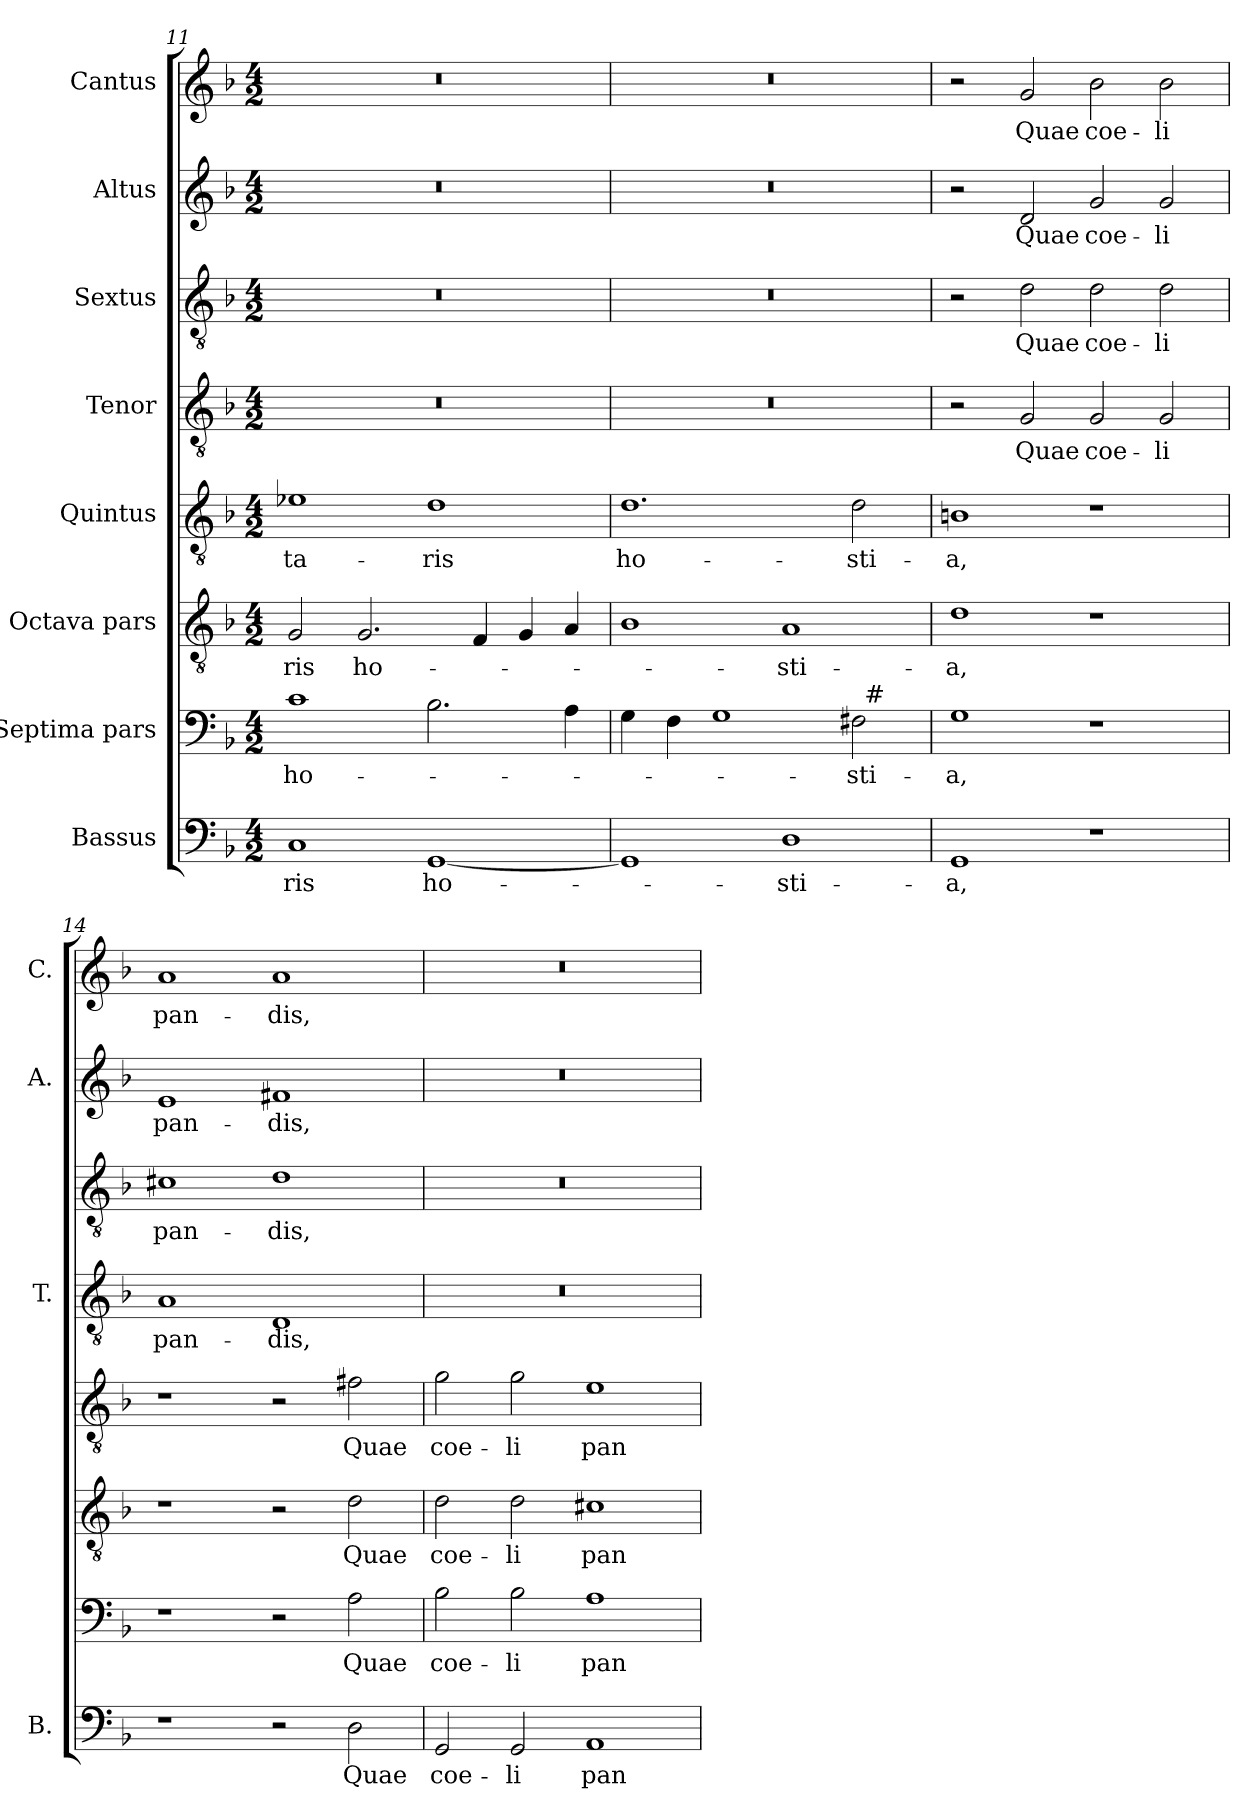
**kern	**text	**kern	**text	**kern	**text	**kern	**text	**kern	**text	**kern	**text	**kern	**text	**kern	**text
*part8	*part8	*part7	*part7	*part6	*part6	*part5	*part5	*part4	*part4	*part3	*part3	*part2	*part2	*part1	*part1
*staff8	*staff8	*staff7	*staff7	*staff6	*staff6	*staff5	*staff5	*staff4	*staff4	*staff3	*staff3	*staff2	*staff2	*staff1	*staff1
*I"Bassus	*	*I"Septima pars	*	*I"Octava pars	*	*I"Quintus	*	*I"Tenor	*	*I"Sextus	*	*I"Altus	*	*I"Cantus	*
*I'B.	*	*	*	*	*	*	*	*I'T.	*	*	*	*I'A.	*	*I'C.	*
*clefF4	*	*clefF4	*	*clefGv2	*	*clefGv2	*	*clefGv2	*	*clefGv2	*	*clefG2	*	*clefG2	*
*	*	*	*	*ITrd7c12	*	*ITrd7c12	*	*ITrd7c12	*	*ITrd7c12	*	*	*	*	*
*k[b-]	*	*k[b-]	*	*k[b-]	*	*k[b-]	*	*k[b-]	*	*k[b-]	*	*k[b-]	*	*k[b-]	*
*F:	*	*F:	*	*F:	*	*F:	*	*F:	*	*F:	*	*F:	*	*F:	*
*M4/2	*	*M4/2	*	*M4/2	*	*M4/2	*	*M4/2	*	*M4/2	*	*M4/2	*	*M4/2	*
=11	=11	=11	=11	=11	=11	=11	=11	=11	=11	=11	=11	=11	=11	=11	=11
!	!LO:LY:b	!	!LO:LY:b	!	!LO:LY:b	!	!LO:LY:b	!LO:N:vis=1	!	!LO:N:vis=1	!	!LO:N:vis=1	!	!LO:N:vis=1	!
1C	-ris	1c	ho-	2GG/	-ris	1E-X	-ta-	0r	.	0r	.	0r	.	0r	.
!	!	!	!	!	!LO:LY:b	!	!	!	!	!	!	!	!	!	!
.	.	.	.	2.GG/	ho-	.	.	.	.	.	.	.	.	.	.
!	!LO:LY:b	!	!	!	!	!	!LO:LY:b	!	!	!	!	!	!	!	!
[<1GG	ho-	2.B-\	.	.	.	1D	-ris	.	.	.	.	.	.	.	.
.	.	.	.	4FF/	.	.	.	.	.	.	.	.	.	.	.
.	.	.	.	4GG/	.	.	.	.	.	.	.	.	.	.	.
.	.	4A\	.	4AA/	.	.	.	.	.	.	.	.	.	.	.
=12	=12	=12	=12	=12	=12	=12	=12	=12	=12	=12	=12	=12	=12	=12	=12
!	!	!	!	!	!	!	!LO:LY:b	!LO:N:vis=1	!	!LO:N:vis=1	!	!LO:N:vis=1	!	!LO:N:vis=1	!
*	*	*^	*	*	*	*	*	*	*	*	*	*	*	*	*
1GG]	.	4G\	1ryy	.	1BB-	.	1.D	ho-	0r	.	0r	.	0r	.	0r	.
.	.	4F\	.	.	.	.	.	.	.	.	.	.	.	.	.	.
.	.	1G	.	.	.	.	.	.	.	.	.	.	.	.	.	.
!	!LO:LY:b	!	!	!	!	!LO:LY:b	!	!	!	!	!	!	!	!	!	!
1D	-sti-	.	2ryy	.	1AA	-sti-	.	.	.	.	.	.	.	.	.	.
!	!	!	!	!LO:LY:b	!	!	!	!LO:LY:b	!	!	!	!	!	!	!	!
.	.	2F#\	32ryy	-sti-	.	.	2D\	-sti-	.	.	.	.	.	.	.	.
!	!	!	!LO:TX:a:t=#	!	!	!	!	!	!	!	!	!	!	!	!	!
.	.	.	4...ryy	.	.	.	.	.	.	.	.	.	.	.	.	.
!!LO:LB:g=z
=13	=13	=13	=13	=13	=13	=13	=13	=13	=13	=13	=13	=13	=13	=13	=13	=13
!	!LO:LY:b	!	!	!LO:LY:b	!	!LO:LY:b	!	!LO:LY:b	!	!	!	!	!	!	!	!
*	*	*v	*v	*	*	*	*	*	*	*	*	*	*	*	*	*
1GG	-a,	1G	-a,	1D	-a,	1BBn	-a,	2r	.	2r	.	2r	.	2r	.
!	!	!	!	!	!	!	!	!	!LO:LY:b	!	!LO:LY:b	!	!LO:LY:b	!	!LO:LY:b
.	.	.	.	.	.	.	.	2GG/	Quae	2D\	Quae	2d/	Quae	2g/	Quae
!	!	!	!	!	!	!	!	!	!LO:LY:b	!	!LO:LY:b	!	!LO:LY:b	!	!LO:LY:b
1r	.	1r	.	1r	.	1r	.	2GG/	coe-	2D\	coe-	2g/	coe-	2b-\	coe-
!	!	!	!	!	!	!	!	!	!LO:LY:b	!	!LO:LY:b	!	!LO:LY:b	!	!LO:LY:b
.	.	.	.	.	.	.	.	2GG/	-li	2D\	-li	2g/	-li	2b-\	-li
=14	=14	=14	=14	=14	=14	=14	=14	=14	=14	=14	=14	=14	=14	=14	=14
!	!	!	!	!	!	!	!	!	!LO:LY:b	!	!LO:LY:b	!	!LO:LY:b	!	!LO:LY:b
1r	.	1r	.	1r	.	1r	.	1AA	pan-	1C#X	pan-	1e	pan-	1a	pan-
!	!	!	!	!	!	!	!	!	!LO:LY:b	!	!LO:LY:b	!	!LO:LY:b	!	!LO:LY:b
2r	.	2r	.	2r	.	2r	.	1DD	-dis,	1D	-dis,	1f#X	-dis,	1a	-dis,
!	!LO:LY:b	!	!LO:LY:b	!	!LO:LY:b	!	!LO:LY:b	!	!	!	!	!	!	!	!
2D\	Quae	2A\	Quae	2D\	Quae	2F#X\	Quae	.	.	.	.	.	.	.	.
=15	=15	=15	=15	=15	=15	=15	=15	=15	=15	=15	=15	=15	=15	=15	=15
!	!LO:LY:b	!	!LO:LY:b	!	!LO:LY:b	!	!LO:LY:b	!LO:N:vis=1	!	!LO:N:vis=1	!	!LO:N:vis=1	!	!LO:N:vis=1	!
2GG/	coe-	2B-\	coe-	2D\	coe-	2G\	coe-	0r	.	0r	.	0r	.	0r	.
!	!LO:LY:b	!	!LO:LY:b	!	!LO:LY:b	!	!LO:LY:b	!	!	!	!	!	!	!	!
2GG/	-li	2B-\	-li	2D\	-li	2G\	-li	.	.	.	.	.	.	.	.
!	!LO:LY:b	!	!LO:LY:b	!	!LO:LY:b	!	!LO:LY:b	!	!	!	!	!	!	!	!
1AA	pan-	1A	pan-	1C#X	pan-	1E	pan-	.	.	.	.	.	.	.	.
=	=	=	=	=	=	=	=	=	=	=	=	=	=	=	=
*-	*-	*-	*-	*-	*-	*-	*-	*-	*-	*-	*-	*-	*-	*-	*-
